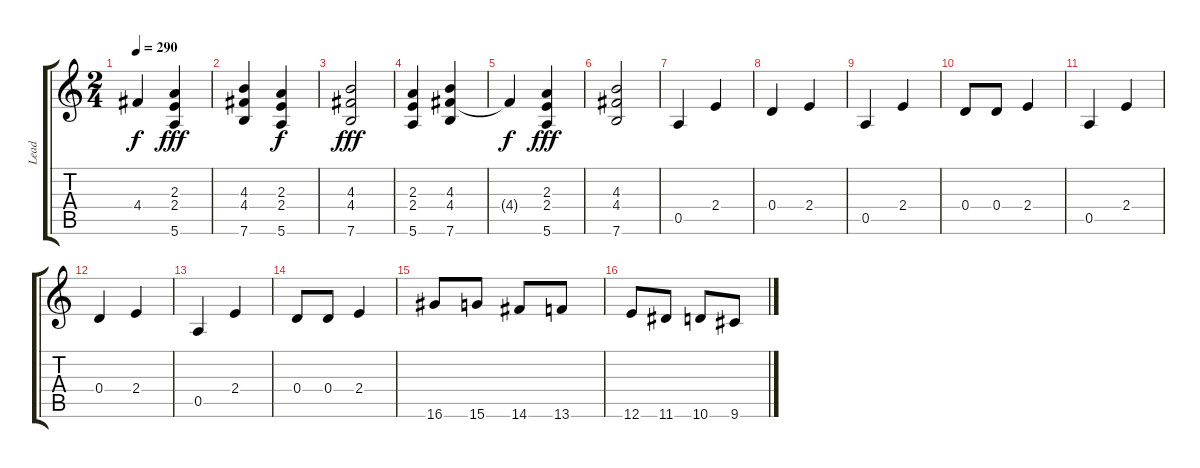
\track ("Lead" "Lead") {instrument electricguitarclean}
\staff {score tabs}
\tuning (E4 B3 G3 D3 A2 E2) {hide}
\ts (2 4)
\tempo 290
\clef g2
\ks c
4.4{t}.4{dy f} (2.3 2.4 5.6).4{dy fff} |
(4.3 4.4 7.6).4 (2.3 2.4 5.6).4{dy f} |
(4.3 4.4 7.6).2{dy fff} |
(2.3 2.4 5.6).4 (4.3 4.4 7.6).4 |
4.4{t}.4{dy f} (2.3 2.4 5.6).4{dy fff} |
(4.3 4.4 7.6).2 |
0.5.4{balance 11 instrument electricguitarmuted} 2.4.4 |
0.4.4 2.4.4 |
0.5.4 2.4.4 |
0.4.8 0.4.8 2.4.4 |
0.5.4 2.4.4 |
0.4.4 2.4.4 |
0.5.4 2.4.4 |
0.4.8 0.4.8 2.4.4 |
16.6.8{instrument electricguitarmuted} 15.6.8 14.6.8 13.6.8 |
12.6.8 11.6.8 10.6.8 9.6.8
